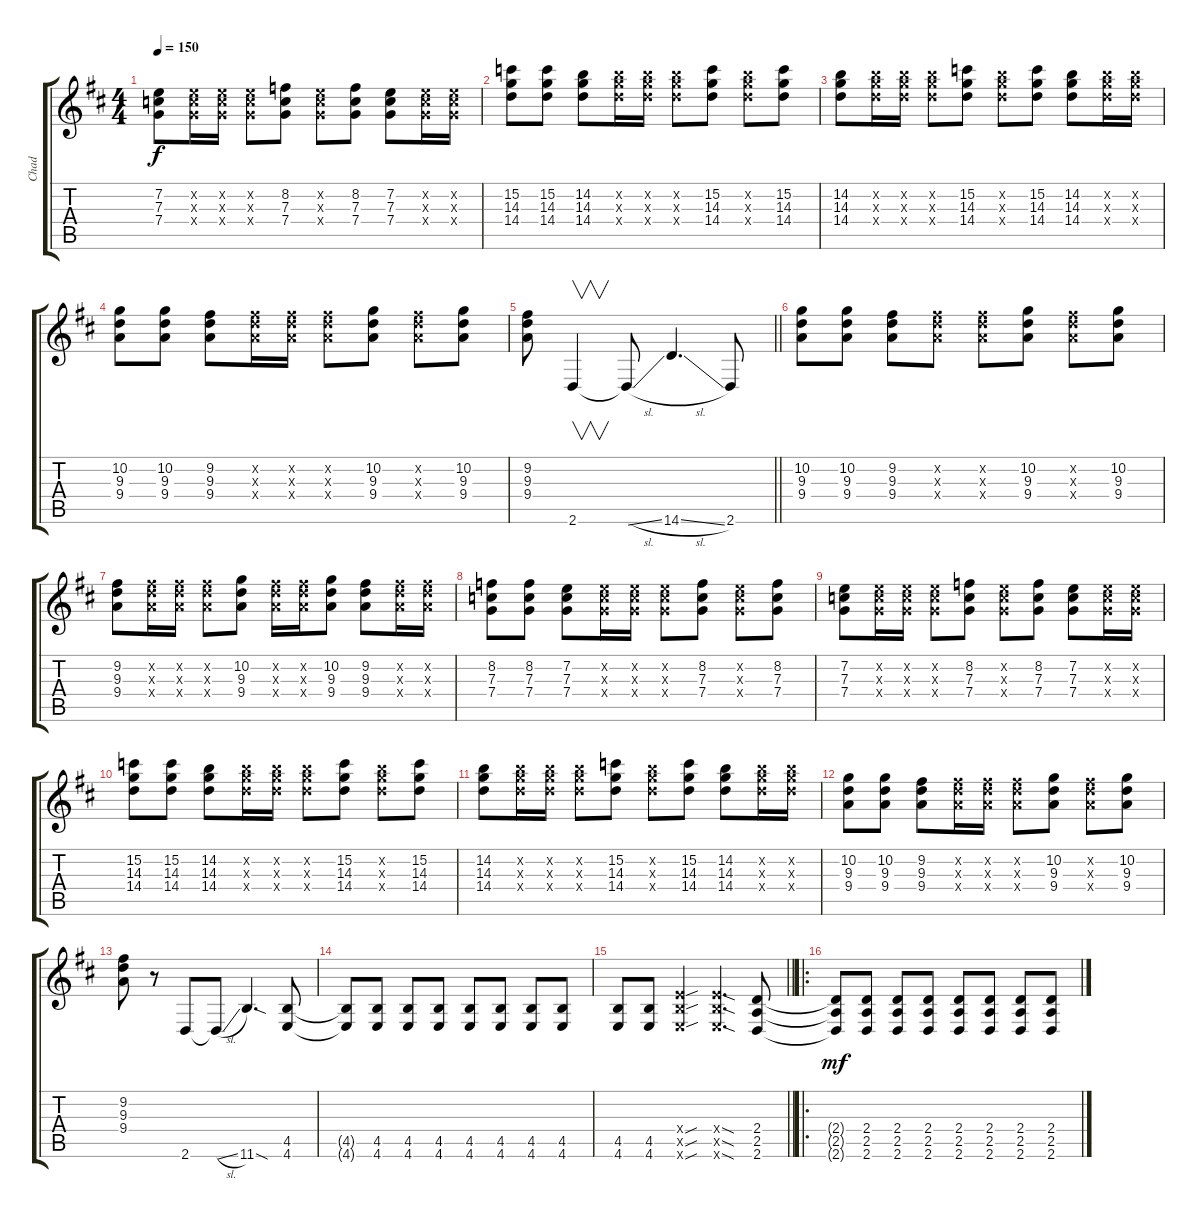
\track ("Chad" "Chad") {instrument distortionguitar}
\staff {score tabs}
\tuning (D4 A3 F3 C3 G2 C2) {hide}
\ts (4 4)
\tempo 150
\clef g2
\ks d
(7.2 7.3 7.4).8{dy f} (7.2{x} 7.3{x} 7.4{x}).16 (7.2{x} 7.3{x} 7.4{x}).16 (7.2{x} 7.3{x} 7.4{x}).8 (8.2 7.3 7.4).8 (7.2{x} 7.3{x} 7.4{x}).8 (8.2 7.3 7.4).8 (7.2 7.3 7.4).8 (7.2{x} 7.3{x} 7.4{x}).16 (7.2{x} 7.3{x} 7.4{x}).16 |
(15.2 14.3 14.4).8 (15.2 14.3 14.4).8 (14.2 14.3 14.4).8 (14.2{x} 14.3{x} 14.4{x}).16 (14.2{x} 14.3{x} 14.4{x}).16 (14.2{x} 14.3{x} 14.4{x}).8 (15.2 14.3 14.4).8 (14.2{x} 14.3{x} 14.4{x}).8 (15.2 14.3 14.4).8 |
(14.2 14.3 14.4).8 (14.2{x} 14.3{x} 14.4{x}).16 (14.2{x} 14.3{x} 14.4{x}).16 (14.2{x} 14.3{x} 14.4{x}).8 (15.2 14.3 14.4).8 (14.2{x} 14.3{x} 14.4{x}).8 (15.2 14.3 14.4).8 (14.2 14.3 14.4).8 (14.2{x} 14.3{x} 14.4{x}).16 (14.2{x} 14.3{x} 14.4{x}).16 |
(10.2 9.3 9.4).8 (10.2 9.3 9.4).8 (9.2 9.3 9.4).8 (9.2{x} 9.3{x} 9.4{x}).16 (9.2{x} 9.3{x} 9.4{x}).16 (9.2{x} 9.3{x} 9.4{x}).8 (10.2 9.3 9.4).8 (9.2{x} 9.3{x} 9.4{x}).8 (10.2 9.3 9.4).8 |
\barLineRight lightlight
(9.2 9.3 9.4).8 2.6.4{v} 2.6{sl t}.8 14.6{sl}.4{d} 2.6.8 |
(10.2 9.3 9.4).8 (10.2 9.3 9.4).8 (9.2 9.3 9.4).8 (9.2{x} 9.3{x} 9.4{x}).8 (9.2{x} 9.3{x} 9.4{x}).8 (10.2 9.3 9.4).8 (9.2{x} 9.3{x} 9.4{x}).8 (10.2 9.3 9.4).8 |
(9.2 9.3 9.4).8 (9.2{x} 9.3{x} 9.4{x}).16 (9.2{x} 9.3{x} 9.4{x}).16 (9.2{x} 9.3{x} 9.4{x}).8 (10.2 9.3 9.4).8 (9.2{x} 9.3{x} 9.4{x}).16 (9.2{x} 9.3{x} 9.4{x}).16 (10.2 9.3 9.4).8 (9.2 9.3 9.4).8 (9.2{x} 9.3{x} 9.4{x}).16 (9.2{x} 9.3{x} 9.4{x}).16 |
(8.2 7.3 7.4).8 (8.2 7.3 7.4).8 (7.2 7.3 7.4).8 (7.2{x} 7.3{x} 7.4{x}).16 (7.2{x} 7.3{x} 7.4{x}).16 (7.2{x} 7.3{x} 7.4{x}).8 (8.2 7.3 7.4).8 (7.2{x} 7.3{x} 7.4{x}).8 (8.2 7.3 7.4).8 |
(7.2 7.3 7.4).8 (7.2{x} 7.3{x} 7.4{x}).16 (7.2{x} 7.3{x} 7.4{x}).16 (7.2{x} 7.3{x} 7.4{x}).8 (8.2 7.3 7.4).8 (7.2{x} 7.3{x} 7.4{x}).8 (8.2 7.3 7.4).8 (7.2 7.3 7.4).8 (7.2{x} 7.3{x} 7.4{x}).16 (7.2{x} 7.3{x} 7.4{x}).16 |
(15.2 14.3 14.4).8 (15.2 14.3 14.4).8 (14.2 14.3 14.4).8 (14.2{x} 14.3{x} 14.4{x}).16 (14.2{x} 14.3{x} 14.4{x}).16 (14.2{x} 14.3{x} 14.4{x}).8 (15.2 14.3 14.4).8 (14.2{x} 14.3{x} 14.4{x}).8 (15.2 14.3 14.4).8 |
(14.2 14.3 14.4).8 (14.2{x} 14.3{x} 14.4{x}).16 (14.2{x} 14.3{x} 14.4{x}).16 (14.2{x} 14.3{x} 14.4{x}).8 (15.2 14.3 14.4).8 (14.2{x} 14.3{x} 14.4{x}).8 (15.2 14.3 14.4).8 (14.2 14.3 14.4).8 (14.2{x} 14.3{x} 14.4{x}).16 (14.2{x} 14.3{x} 14.4{x}).16 |
(10.2 9.3 9.4).8 (10.2 9.3 9.4).8 (9.2 9.3 9.4).8 (9.2{x} 9.3{x} 9.4{x}).16 (9.2{x} 9.3{x} 9.4{x}).16 (9.2{x} 9.3{x} 9.4{x}).8 (10.2 9.3 9.4).8 (9.2{x} 9.3{x} 9.4{x}).8 (10.2 9.3 9.4).8 |
(9.2 9.3 9.4).8 r.8 2.6.8 2.6{sl t}.8 11.6{sod}.4{d} (4.5 4.6).8 |
(4.5{t} 4.6{t}).8 (4.5 4.6).8 (4.5 4.6).8 (4.5 4.6).8 (4.5 4.6).8 (4.5 4.6).8 (4.5 4.6).8 (4.5 4.6).8 |
\barLineRight lightlight
(4.5 4.6).8 (4.5 4.6).8 (4.4{sou x} 4.5{sou x} 4.6{sou x}).4 (4.4{sod x} 4.5{sod x} 4.6{sod x}).4{d} (2.4 2.5 2.6).8 |
\ro
(2.4{t} 2.5{t} 2.6{t}).8{dy mf} (2.4 2.5 2.6).8 (2.4 2.5 2.6).8 (2.4 2.5 2.6).8 (2.4 2.5 2.6).8 (2.4 2.5 2.6).8 (2.4 2.5 2.6).8 (2.4 2.5 2.6).8
